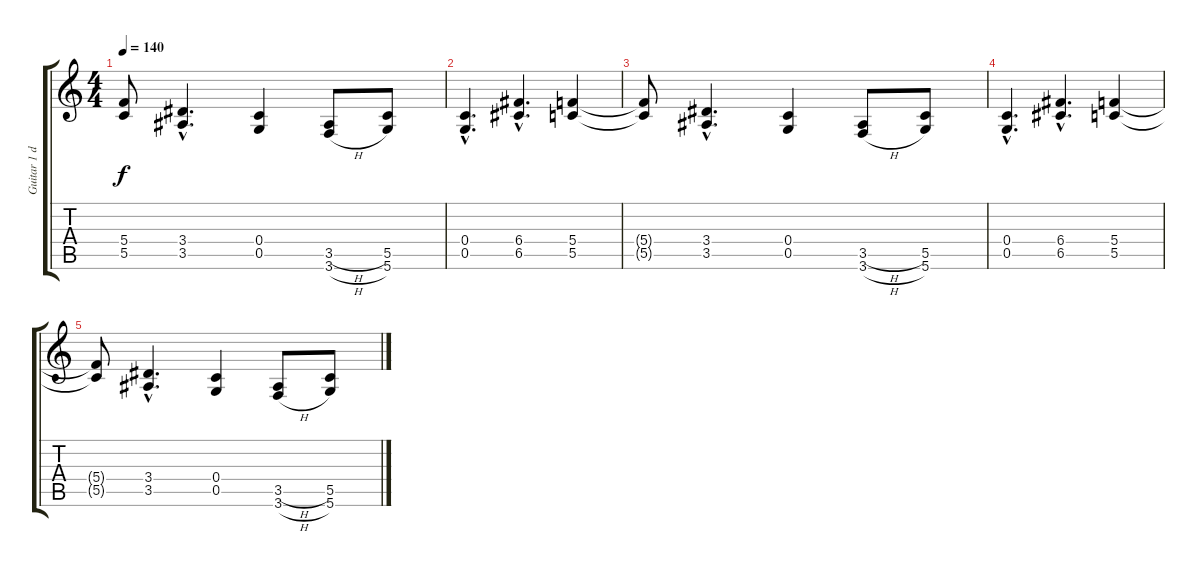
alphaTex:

\track ("Guitar 1 distortion" "Guitar 1 d") {instrument distortionguitar}
\staff {score tabs}
\tuning (D4 A3 F3 C3 G2 D2) {hide}
\ts (4 4)
\tempo 140
\clef g2
\ks c
(5.4{t} 5.5{t}).8{dy f} (3.4{hac} 3.5{hac}).4{d} (0.4 0.5).4 (3.5{h} 3.6{h}).8 (5.5 5.6).8 |
(0.4{hac} 0.5{hac}).4{d} (6.4{hac} 6.5{hac}).4{d} (5.4 5.5).4 |
(5.4{t} 5.5{t}).8 (3.4{hac} 3.5{hac}).4{d} (0.4 0.5).4 (3.5{h} 3.6{h}).8 (5.5 5.6).8 |
(0.4{hac} 0.5{hac}).4{d} (6.4{hac} 6.5{hac}).4{d} (5.4 5.5).4 |
(5.4{t} 5.5{t}).8 (3.4{hac} 3.5{hac}).4{d} (0.4 0.5).4 (3.5{h} 3.6{h}).8 (5.5 5.6).8
